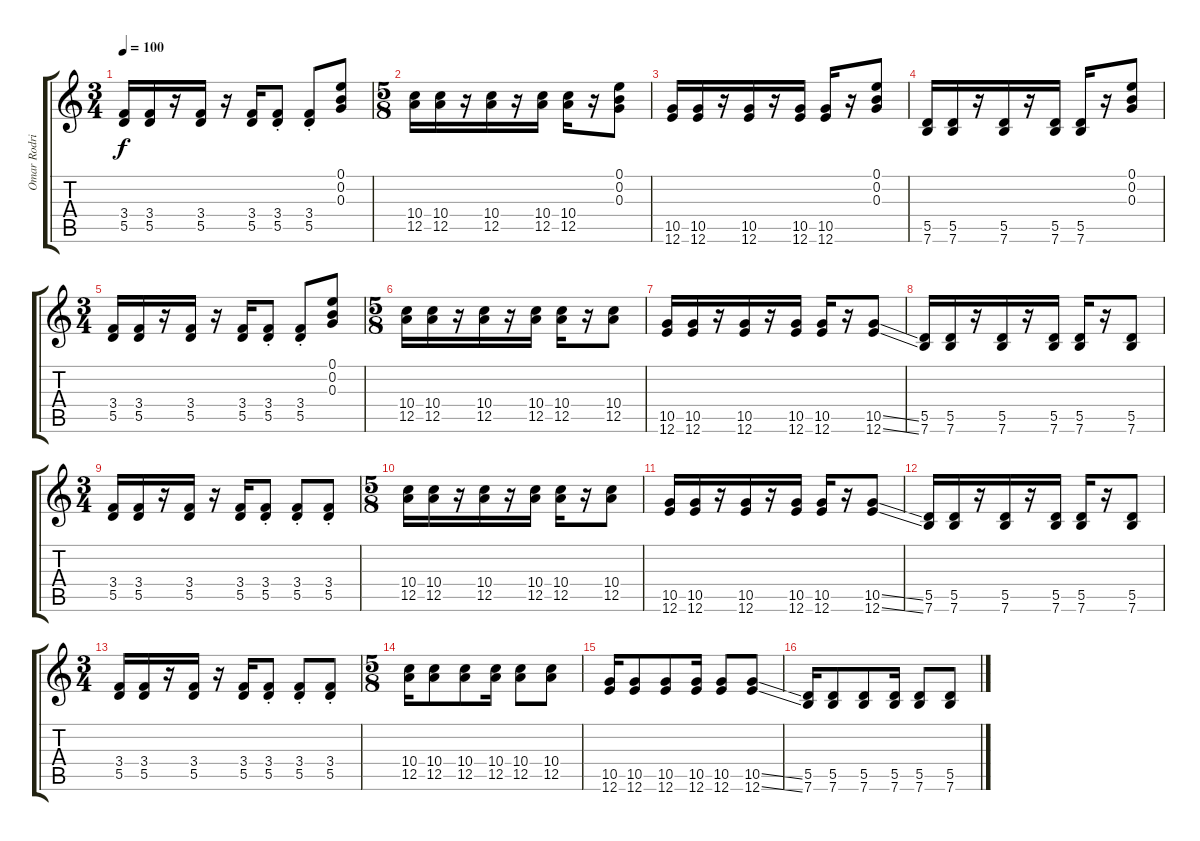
\track ("Omar Rodriguez-Lopez [Guitar 1]" "Omar Rodri") {instrument distortionguitar}
\staff {score tabs}
\tuning (E4 B3 G3 D3 A2 E2) {hide}
\ts (3 4)
\tempo 100
\clef g2
\ks c
(3.4 5.5).16{dy f} (3.4 5.5).16 r.16 (3.4 5.5).16 r.16 (3.4 5.5).16 (3.4{st} 5.5{st}).8 (3.4{st} 5.5{st}).8 (0.1 0.2 0.3).8 |
\ts (5 8)
(10.4 12.5).16 (10.4 12.5).16 r.16 (10.4 12.5).16 r.16 (10.4 12.5).16 (10.4 12.5).16 r.16 (0.1 0.2 0.3).8 |
(10.5 12.6).16 (10.5 12.6).16 r.16 (10.5 12.6).16 r.16 (10.5 12.6).16 (10.5 12.6).16 r.16 (0.1 0.2 0.3).8 |
(5.5 7.6).16 (5.5 7.6).16 r.16 (5.5 7.6).16 r.16 (5.5 7.6).16 (5.5 7.6).16 r.16 (0.1 0.2 0.3).8 |
\ts (3 4)
(3.4 5.5).16 (3.4 5.5).16 r.16 (3.4 5.5).16 r.16 (3.4 5.5).16 (3.4{st} 5.5{st}).8 (3.4{st} 5.5{st}).8 (0.1 0.2 0.3).8 |
\ts (5 8)
(10.4 12.5).16 (10.4 12.5).16 r.16 (10.4 12.5).16 r.16 (10.4 12.5).16 (10.4 12.5).16 r.16 (10.4 12.5).8 |
(10.5 12.6).16 (10.5 12.6).16 r.16 (10.5 12.6).16 r.16 (10.5 12.6).16 (10.5 12.6).16 r.16 (10.5{ss} 12.6{ss}).8 |
(5.5 7.6).16 (5.5 7.6).16 r.16 (5.5 7.6).16 r.16 (5.5 7.6).16 (5.5 7.6).16 r.16 (5.5 7.6).8 |
\ts (3 4)
(3.4 5.5).16 (3.4 5.5).16 r.16 (3.4 5.5).16 r.16 (3.4 5.5).16 (3.4{st} 5.5{st}).8 (3.4{st} 5.5{st}).8 (3.4{st} 5.5{st}).8 |
\ts (5 8)
(10.4 12.5).16 (10.4 12.5).16 r.16 (10.4 12.5).16 r.16 (10.4 12.5).16 (10.4 12.5).16 r.16 (10.4 12.5).8 |
(10.5 12.6).16 (10.5 12.6).16 r.16 (10.5 12.6).16 r.16 (10.5 12.6).16 (10.5 12.6).16 r.16 (10.5{ss} 12.6{ss}).8 |
(5.5 7.6).16 (5.5 7.6).16 r.16 (5.5 7.6).16 r.16 (5.5 7.6).16 (5.5 7.6).16 r.16 (5.5 7.6).8 |
\ts (3 4)
(3.4 5.5).16 (3.4 5.5).16 r.16 (3.4 5.5).16 r.16 (3.4 5.5).16 (3.4{st} 5.5{st}).8 (3.4{st} 5.5{st}).8 (3.4{st} 5.5{st}).8 |
\ts (5 8)
(10.4 12.5).16 (10.4 12.5).8 (10.4 12.5).8 (10.4 12.5).16 (10.4 12.5).8 (10.4 12.5).8 |
(10.5 12.6).16 (10.5 12.6).8 (10.5 12.6).8 (10.5 12.6).16 (10.5 12.6).8 (10.5{ss} 12.6{ss}).8 |
(5.5 7.6).16 (5.5 7.6).8 (5.5 7.6).8 (5.5 7.6).16 (5.5 7.6).8 (5.5 7.6).8
